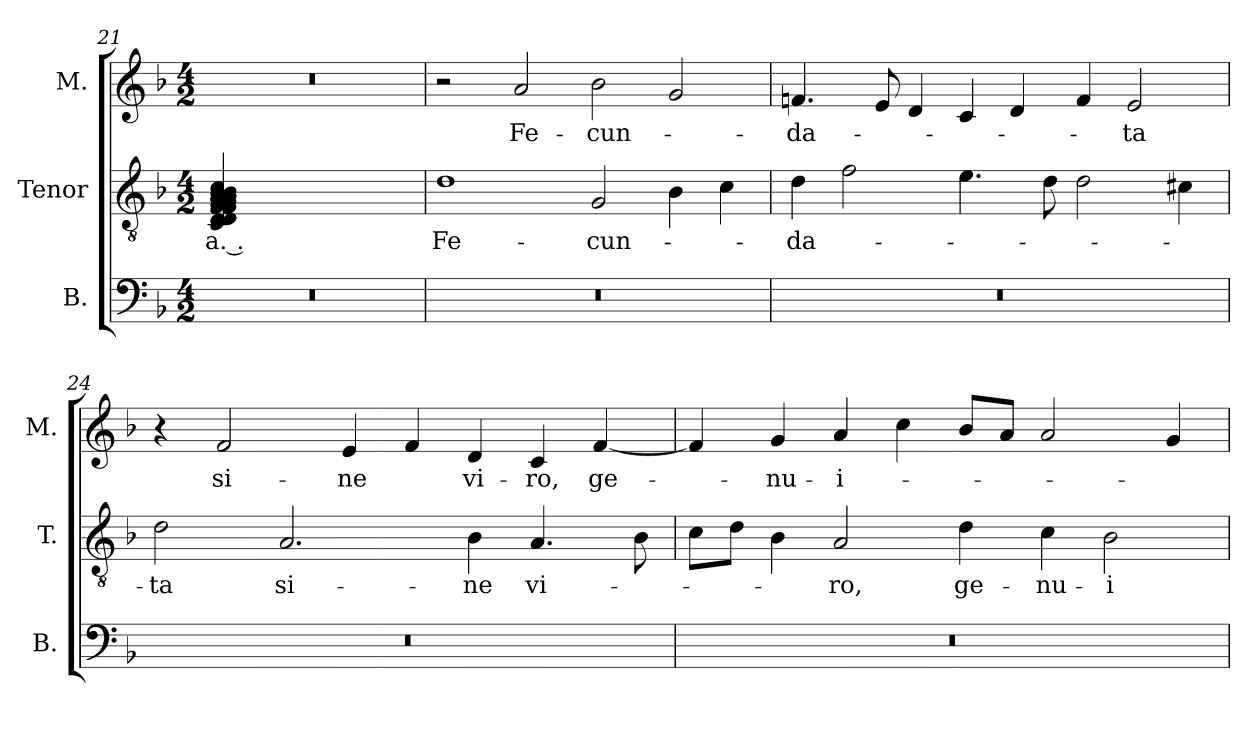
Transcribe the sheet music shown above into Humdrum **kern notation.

**kern	**kern	**text	**kern	**text
*part3	*part2	*part2	*part1	*part1
*staff3	*staff2	*staff2	*staff1	*staff1
*I"B.	*I"Tenor	*	*I"M.	*
*I'B.	*I'T.	*	*I'M.	*
!!LO:LB:g=z
*clefF4	*clefGv2	*	*clefG2	*
*k[b-]	*k[b-]	*	*k[b-]	*
*F:	*F:	*	*F:	*
*M4/2	*M4/2	*	*M4/2	*
=21	=21	=21	=21	=21
!	!	!LO:LY:b:rj	!	!
0r	(>(<4G/ 4A/ 4B-/ 4c/ 4B-/ 4A/ 4A/ 4A/ 4F/ 4G/ 4F/ 4D/ 4C/ 4D/ 4D/	-a. .	0r	.
.	1..ryy	.	.	.
!!LO:LB:g=z
=22	=22	=22	=22	=22
!	!	!LO:LY:b:cj	!	!
0r	1d	Fe-	2r	.
!	!	!	!	!LO:LY:b:cj
.	.	.	2a/	Fe-
!	!	!LO:LY:b	!	!LO:LY:b
.	2G/	-cun-	2b-\	-cun-
.	4B-\	.	2g/	.
.	4c\	.	.	.
=23	=23	=23	=23	=23
!	!	!LO:LY:b:cj	!	!LO:LY:b:cj
0r	4d\	-da-	4.fn/	-da-
.	2f\	.	.	.
.	.	.	8e/	.
.	.	.	4d/	.
.	4.e\	.	4c/	.
.	.	.	4d/	.
.	8d\	.	.	.
.	2d\	.	4f/	.
!	!	!	!	!LO:LY:b:cj
.	.	.	2e/	-ta
.	4c#\	.	.	.
=24	=24	=24	=24	=24
!	!	!LO:LY:b:cj	!	!
0r	2d\	-ta	4r	.
!	!	!	!	!LO:LY:b:cj
.	.	.	2f/	si-
!	!	!LO:LY:b:cj	!	!
.	2.A/	si-	.	.
!	!	!	!	!LO:LY:b:cj
.	.	.	4e/	-ne
.	.	.	4f/	.
!	!	!LO:LY:b:cj	!	!LO:LY:b:cj
.	4B-\	-ne	4d/	vi-
!	!	!LO:LY:b:cj	!	!LO:LY:b:cj
.	4.A/	vi-	4c/	-ro,
!	!	!	!	!LO:LY:b:cj
.	.	.	[<4f/	ge-
.	8B-\	.	.	.
=25	=25	=25	=25	=25
0r	8c\L	.	4f/]	.
.	8d\J	.	.	.
!	!	!	!	!LO:LY:b:cj
.	4B-\	.	4g/	-nu-
!	!	!LO:LY:b:cj	!	!LO:LY:b:rj
.	2A/	-ro,	4a/	-i-
.	.	.	4cc\	.
!	!	!LO:LY:b:cj	!	!
.	4d\	ge-	8b-/L	.
.	.	.	8a/J	.
!	!	!LO:LY:b:cj	!	!
.	4c\	-nu-	2a/	.
!	!	!LO:LY:b:cj	!	!
.	2B-\	-i-	.	.
.	.	.	4g/	.
=	=	=	=	=
*-	*-	*-	*-	*-
